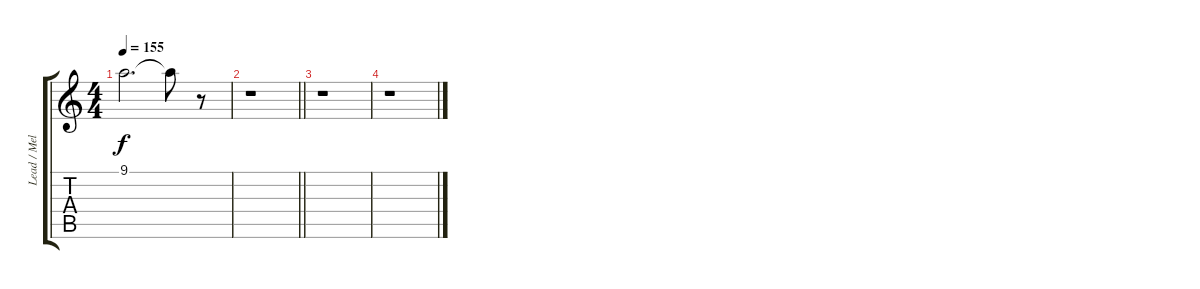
\track ("Lead / Melody Guitar I" "Lead / Mel") {instrument distortionguitar}
\staff {score tabs}
\tuning (C4 G3 Eb3 Bb2 F2 C2) {hide}
\ts (4 4)
\tempo 155
\clef g2
\ks c
9.1{t}.2{d dy f} 9.1{t}.8 r.8 |
\barLineRight lightlight
r.1 |
r.1 |
r.1
